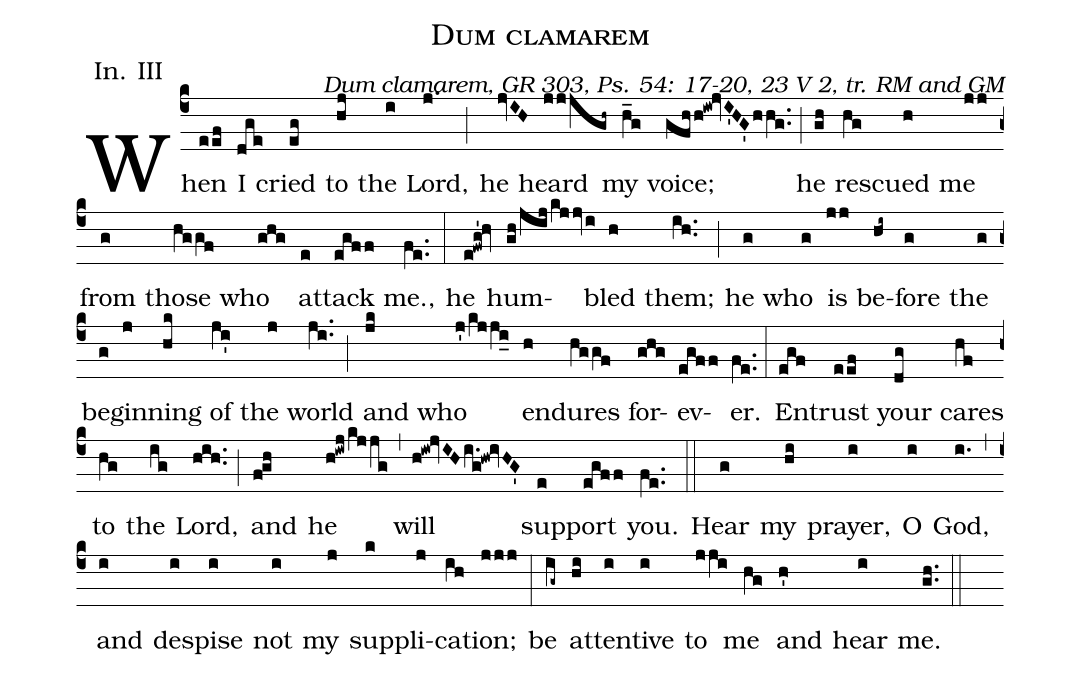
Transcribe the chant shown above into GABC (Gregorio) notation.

name: Dum clamarem;
office-part: Introitus;
mode: 3;
annotation: In. III;
commentary: Dum clamarem, GR 303, Ps. 54: 17-20, 23 V 2, tr. RM and GM;
%%
(c4)When(eef) I(dge) cried(eg) to(hj) the(i) Lord,(j.) (;) he(jvIH) heard(jjjgh~) my(h_g) voice;(gfh/h!iw!jvI'HG'hhg..) (;)
he(gh) res(hg)cued(h) me(jj) from(g) those(hggf) who(ghg) at(e)tack(egff) me.,(fe..) (:) he(e!fwg'!hv) hum(gh/jij/kjjvi)bled(h) them;(ih..) (;) he(g) who(g) is(jj) be(hi~)fore(g) the(g) be(g)gin(j)ning(hk) of(ji') the(j) world(ji..) (;) and(jk) who(j'/kjji_[oh:h]) en(h)dures(hggf) for(ghg)ev(egff)er.(fe..) (:)
En(egf)trust(eef) your(dg) cares(hf) to(hg) the(ig)
   Lord,(hih..) (;)
and(fgh) he(h!iwj/kjjg) (,) will(h!iw!jvIHi.g!hw!ivHG') sup(e)port(egff) you.(fe..) (::)

Hear(g) my(hi) prayer,(i) O(i) God,(i.) (,) and(i)
   de(i)spise(i) not(i) my(j) sup(k)pli(j)ca(ih)tion;(jjj) (:) be(ig~) at(hi)ten(i)tive(i) to(jji) me(hg) and(h') hear(i) me.(gh..) (::)
